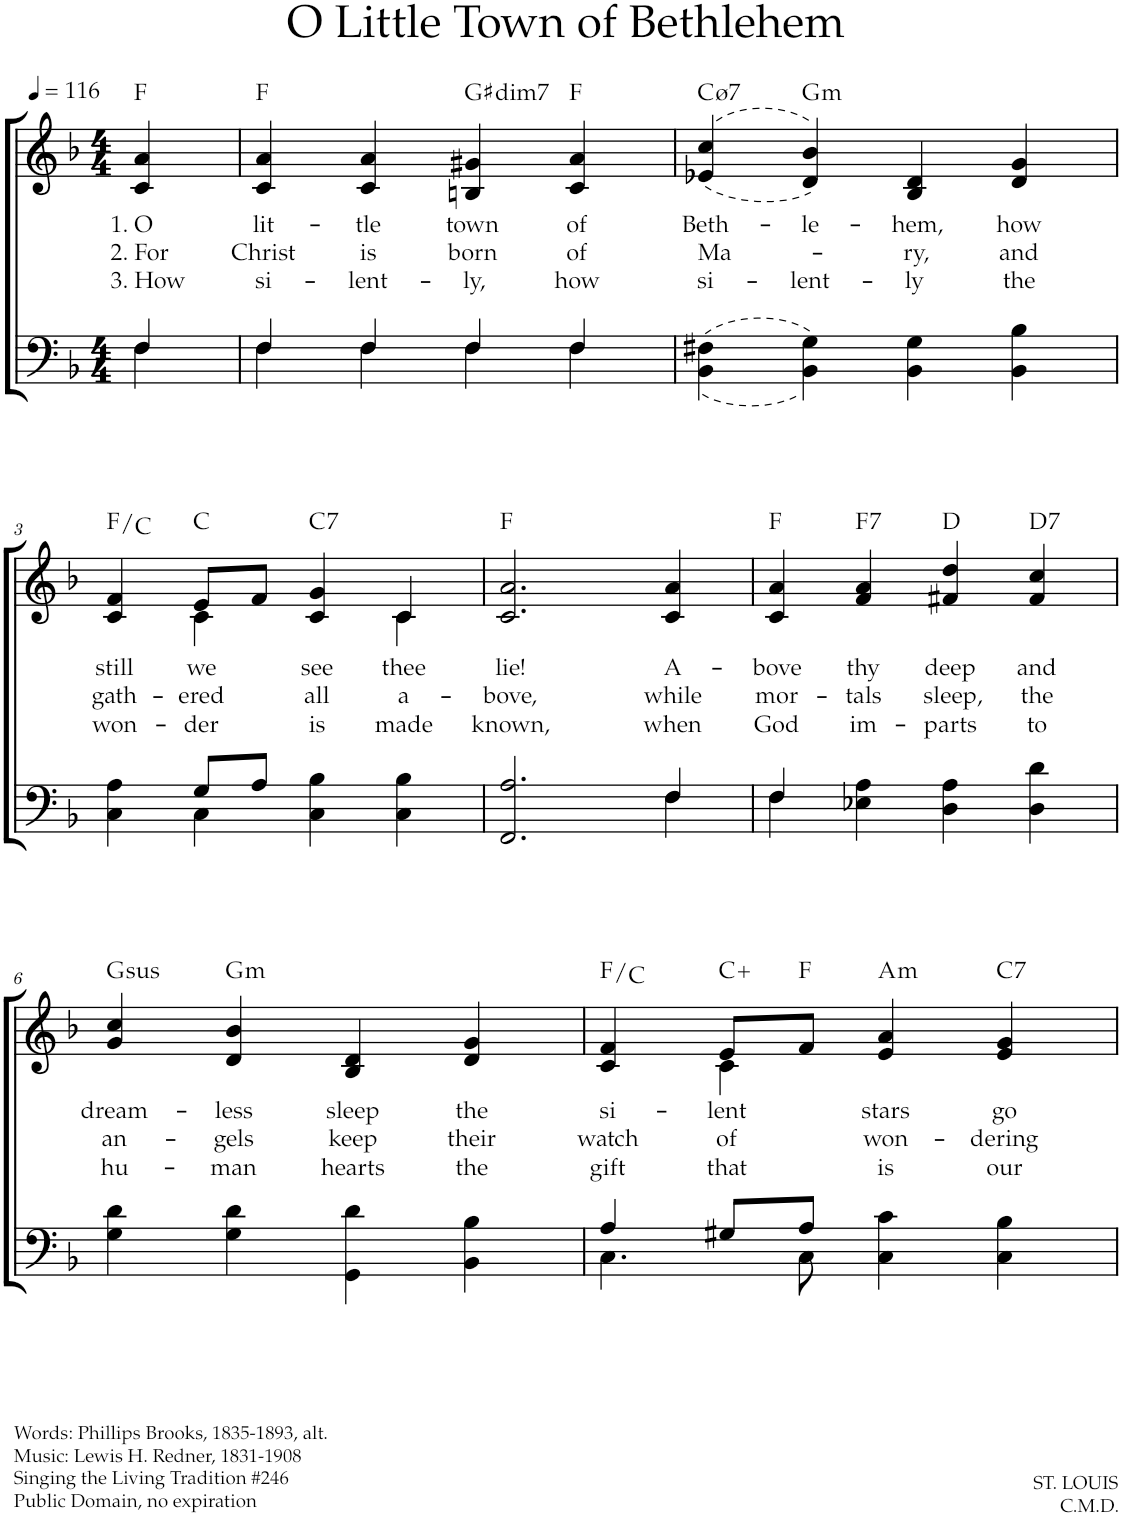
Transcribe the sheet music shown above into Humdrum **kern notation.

**kern	**kern	**text	**text	**text	**harte
*part2	*part1	*part1	*part1	*part1	*part1
*staff2	*staff1	*staff1	*staff1	*staff1	*
*I"Piano	*I"Piano	*	*	*	*
*I'Pno	*I'Pno	*	*	*	*
*clefF4	*clefG2	*	*	*	*
*k[b-]	*k[b-]	*	*	*	*
*M4/4	*M4/4	*	*	*	*
*MM116	*MM116	*	*	*	*
=	=	=	=	=	=
*^	*	*	*	*	*
!	!	!	!LO:LY:b	!LO:LY:b	!LO:LY:b	!
4F/	4F\	4c/ 4a/	1. O	2. For	3. How	F:maj
=1	=1	=1	=1	=1	=1	=1
!	!	!	!LO:LY:b	!LO:LY:b	!LO:LY:b	!
4F/	4F\	4c/ 4a/	lit-	Christ	si-	F:maj
!	!	!	!LO:LY:b	!LO:LY:b	!LO:LY:b	!
4F/	4F\	4c/ 4a/	-tle	is	-lent-	.
!	!	!	!LO:LY:b	!LO:LY:b	!LO:LY:b	!LO:H:kt=dim7
4F/	4F\	4Bn/ 4g#X/	town	born	-ly,	G#:dim7
!	!	!	!LO:LY:b	!LO:LY:b	!LO:LY:b	!
4F/	4F\	4c/ 4a/	of	of	how	F:maj
=2	=2	=2	=2	=2	=2	=2
!	!	!	!LO:LY:b	!LO:LY:b	!LO:LY:b	!LO:H:kt=7
*v	*v	*	*	*	*	*
(<(4BB-\ 4F#X\	(>(4e-X/ 4cc/	Beth-	Ma-	si-	C:hdim7
!	!	!LO:LY:b	!	!LO:LY:b	!LO:H:kt=m
4BB-\ 4G\))	4d/ 4b-/))	-le-	.	-lent-	G:min
!	!	!LO:LY:b	!LO:LY:b	!LO:LY:b	!
4BB-\ 4G\	4B-/ 4d/	-hem,	-ry,	-ly	.
!	!	!LO:LY:b	!LO:LY:b	!LO:LY:b	!
4BB-\ 4B-\	4d/ 4g/	how	and	the	.
!!LO:LB:g=z
=3	=3	=3	=3	=3	=3
*^	*	*	*	*	*
!	!	!	!LO:LY:b	!LO:LY:b	!LO:LY:b	!
*	*	*^	*	*	*	*
4C\ 4A\	4ryy	4c/ 4f/	4ryy	still	gath-	won-	F:maj/5
!	!	!	!	!LO:LY:b	!LO:LY:b	!LO:LY:b	!
4C\	8G/L	8e/L	4c\	we	-ered	-der	C:maj
.	8A/J	8f/J	.	.	.	.	.
!	!	!	!	!LO:LY:b	!LO:LY:b	!LO:LY:b	!LO:H:kt=7
4C\ 4B-\	2ryy	4c/ 4g/	4ryy	see	all	is	C:7
!	!	!	!	!LO:LY:b	!LO:LY:b	!LO:LY:b	!
4C\ 4B-\	.	4c/	4c\	thee	a-	made	.
=4	=4	=4	=4	=4	=4	=4	=4
!	!	!	!	!LO:LY:b	!LO:LY:b	!LO:LY:b	!
*	*	*v	*v	*	*	*	*
2.FF/ 2.A/	2.ryy	2.c/ 2.a/	lie!	-bove,	known,	F:maj
!	!	!	!LO:LY:b	!LO:LY:b	!LO:LY:b	!
4F/	4F\	4c/ 4a/	A-	while	when	.
=5	=5	=5	=5	=5	=5	=5
!	!	!	!LO:LY:b	!LO:LY:b	!LO:LY:b	!
4F/	4F\	4c/ 4a/	-bove	mor-	God	F:maj
!	!	!	!LO:LY:b	!LO:LY:b	!LO:LY:b	!LO:H:kt=7
4E-X\ 4A\	2.ryy	4f/ 4a/	thy	-tals	im-	F:7
!	!	!	!LO:LY:b	!LO:LY:b	!LO:LY:b	!
4D\ 4A\	.	4f#X/ 4dd/	deep	sleep,	-parts	D:maj
!	!	!	!LO:LY:b	!LO:LY:b	!LO:LY:b	!LO:H:kt=7
4D\ 4d\	.	4f#/ 4cc/	and	the	to	D:7
*v	*v	*	*	*	*	*
!!LO:LB:g=z
=6	=6	=6	=6	=6	=6
!	!	!LO:LY:b	!LO:LY:b	!LO:LY:b	!LO:H:kt=sus
4G\ 4d\	4g/ 4cc/	dream-	an-	hu-	G:sus4
!	!	!LO:LY:b	!LO:LY:b	!LO:LY:b	!LO:H:kt=m
4G\ 4d\	4d/ 4b-/	-less	-gels	-man	G:min
!	!	!LO:LY:b	!LO:LY:b	!LO:LY:b	!
4GG\ 4d\	4B-/ 4d/	sleep	keep	hearts	.
!	!	!LO:LY:b	!LO:LY:b	!LO:LY:b	!
4BB-\ 4B-\	4d/ 4g/	the	their	the	.
=7	=7	=7	=7	=7	=7
*^	*	*	*	*	*
!	!	!	!LO:LY:b	!LO:LY:b	!LO:LY:b	!
*	*	*^	*	*	*	*
4A/	4.C\	4c/ 4f/	4ryy	si-	watch	gift	F:maj/5
!	!	!	!	!LO:LY:b	!LO:LY:b	!LO:LY:b	!
8G#X/L	.	8e/L	4c\	-lent	of	that	C:aug
8A/J	8C\	8f/J	.	.	.	.	F:maj
!	!	!	!	!LO:LY:b	!LO:LY:b	!LO:LY:b	!LO:H:kt=m
4C\ 4c\	2ryy	4e/ 4a/	2ryy	stars	won-	is	A:min
!	!	!	!	!LO:LY:b	!LO:LY:b	!LO:LY:b	!LO:H:kt=7
4C\ 4B-\	.	4e/ 4g/	.	go	-dering	our	C:7
*v	*v	*	*	*	*	*	*
*	*v	*v	*	*	*	*
=	=	=	=	=	=
*-	*-	*-	*-	*-	*-
